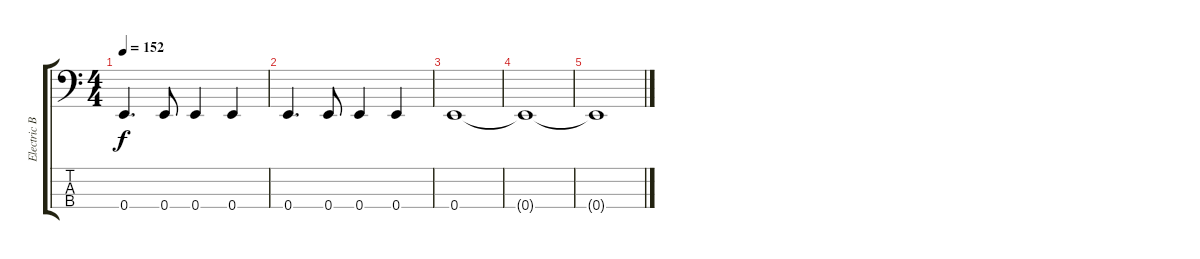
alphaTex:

\track ("Electric Bass" "Electric B") {instrument electricbassfinger}
\staff {score tabs}
\tuning (G2 D2 A1 E1) {hide}
\ts (4 4)
\tempo 152
\clef f4
\ks c
0.4.4{d dy f} 0.4.8 0.4.4 0.4.4 |
0.4.4{d} 0.4.8 0.4.4 0.4.4 |
0.4.1 |
0.4{t}.1 |
0.4{t}.1
